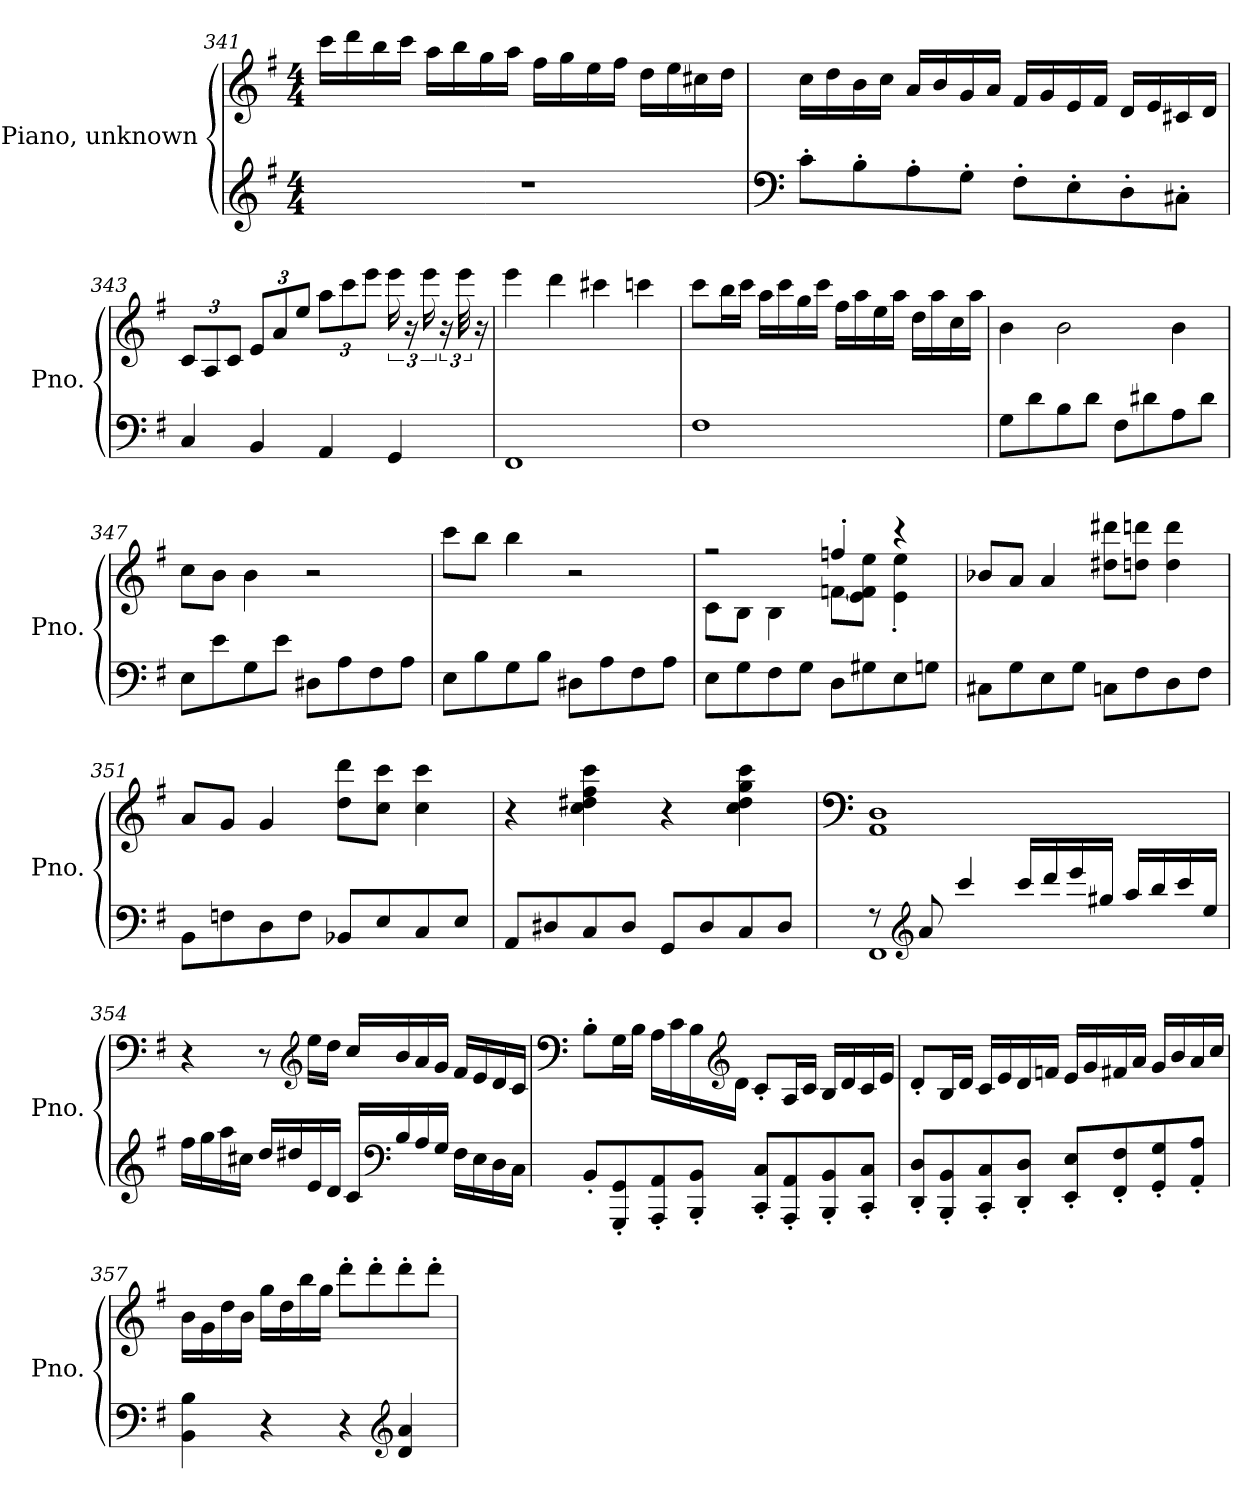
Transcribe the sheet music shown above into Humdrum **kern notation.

**kern	**kern
*part1	*part1
*staff2	*staff1
*I"Piano, unknown	*
*I'Pno.	*
!!LO:LB:g=z
*clefG2	*clefG2
*k[f#]	*k[f#]
*M4/4	*M4/4
=341	=341
1r	16ccc\LL
.	16ddd\
.	16bb\
.	16ccc\JJ
.	16aa\LL
.	16bb\
.	16gg\
.	16aa\JJ
.	16ff#\LL
.	16gg\
.	16ee\
.	16ff#\JJ
.	16dd\LL
.	16ee\
.	16cc#X\
.	16dd\JJ
=342	=342
*clefF4	*
8c'\L	16cc\LL
.	16dd\
8B'\	16b\
.	16cc\JJ
8A'\	16a/LL
.	16b/
8G'\J	16g/
.	16a/JJ
8F#'\L	16f#/LL
.	16g/
8E'\	16e/
.	16f#/JJ
8D'\	16d/LL
.	16e/
8C#X'\J	16c#X/
.	16d/JJ
!!LO:LB:g=z
=343	=343
*	*Xbrackettup
4C/	12c/L
.	12A/
.	12c/J
4BB/	12e/L
.	12a/
.	12ee/J
4AA/	12aa\L
.	12ccc\
.	12eee\J
*	*brackettup
4GG/	24eee\
.	24r
.	24eee\
.	24r
.	48eee\
.	16r
=344	=344
1FF#	4eee\
.	4ddd\
.	4ccc#X\
.	4cccn\
=345	=345
1F#	8ccc\L
.	16bb\L
.	16ccc\JJ
.	16aa\LL
.	16ccc\
.	16gg\
.	16ccc\JJ
.	16ff#\LL
.	16aa\
.	16ee\
.	16aa\JJ
.	16dd\LL
.	16aa\
.	16cc\
.	16aa\JJ
!!LO:LB:g=z
=346	=346
8G\L	4b\
8d\	.
8B\	2b\
8d\J	.
8F#\L	.
8d#X\	.
8A\	4b\
8d#\J	.
=347	=347
8E\L	8cc\L
8e\	8b\J
8G\	4b\
8e\J	.
8D#X\L	2r
8A\	.
8F#\	.
8A\J	.
=348	=348
8E\L	8ccc\L
8B\	8bb\J
8G\	4bb\
8B\J	.
8D#X\L	2r
8A\	.
8F#\	.
8A\J	.
=349	=349
*	*^
8E\L	2r	8c\L
8G\	.	8B\J
8F#\	.	4B\
8G\J	.	.
8D\L	4ffn'/	[8fn\L
8G#X\	.	8e\ 8f\] 8ee\J
8E\	4r	4e\' 4ee\'
8Gn\J	.	.
*	*v	*v
!!LO:LB:g=z
=350	=350
8C#X\L	8b-X/L
8G\	8a/J
8E\	4a/
8G\J	.
8Cn\L	8dd#X\ 8ddd#X\L
8F#\	8ddn\ 8dddn\J
8D\	4dd\ 4ddd\
8F#\J	.
=351	=351
8BB\L	8a/L
8Fn\	8g/J
8D\	4g/
8F\J	.
8BB-X/L	8dd\ 8ddd\L
8E/	8cc\ 8ccc\J
8C/	4cc\ 4ccc\
8E/J	.
=352	=352
8AA/L	4r
8D#X/	.
8C/	4cc\ 4dd#X\ 4ff#\ 4ccc\
8D#/J	.
8GG/L	4r
8D#/	.
8C/	4cc\ 4dd#\ 4gg\ 4ccc\
8D#/J	.
!!LO:PB:g=z
=353	=353
*	*clefF4
*^	*
8r	1FF#	1AA 1D
*clefG2	*	*
8a/	.	.
4ccc/	.	.
16ccc/LL	.	.
16ddd/	.	.
16eee/	.	.
16gg#X/JJ	.	.
16aa/LL	.	.
16bb/	.	.
16ccc/	.	.
16ee/JJ	.	.
*v	*v	*
=354	=354
16ff#\LL	4r
16gg\	.
16aa\	.
16cc#X\JJ	.
16dd/LL	8r
16dd#X/	.
*	*clefG2
16e/	16ee\LL
16d/JJ	16dd\JJ
16c/LL	16cc/LL
*clefF4	*
16B/	16b/
16A/	16a/
16G/JJ	16g/JJ
16F#\LL	16f#/LL
16E\	16e/
16D\	16d/
16C\JJ	16c/JJ
!!LO:LB:g=z
=355	=355
*	*clefF4
8BB'/L	8B'\L
8GGG/' 8GG/'	16G\L
.	16B\JJ
8AAA/' 8AA/'	16A\LL
.	16c\
8BBB/' 8BB/'J	16B\
*	*clefG2
.	16d\JJ
8CC/' 8C/'L	8c'/L
8AAA/' 8AA/'	16A/L
.	16c/JJ
8BBB/' 8BB/'	16B/LL
.	16d/
8CC/' 8C/'J	16c/
.	16e/JJ
=356	=356
8DD/' 8D/'L	8d'/L
8BBB/' 8BB/'	16B/L
.	16d/JJ
8CC/' 8C/'	16c/LL
.	16e/
8DD/' 8D/'J	16d/
.	16fn/JJ
8EE/' 8E/'L	16e/LL
.	16g/
8FF#/' 8F#/'	16f#X/
.	16a/JJ
8GG/' 8G/'	16g/LL
.	16b/
8AA/' 8A/'J	16a/
.	16cc/JJ
!!LO:LB:g=z
=357	=357
4BB\ 4B\	16b\LL
.	16g\
.	16dd\
.	16b\JJ
4r	16gg\LL
.	16dd\
.	16bb\
.	16gg\JJ
4r	8ddd'\L
.	8ddd'\
*clefG2	*
4d/ 4a/	8ddd'\
.	8ddd'\J
=	=
*-	*-
